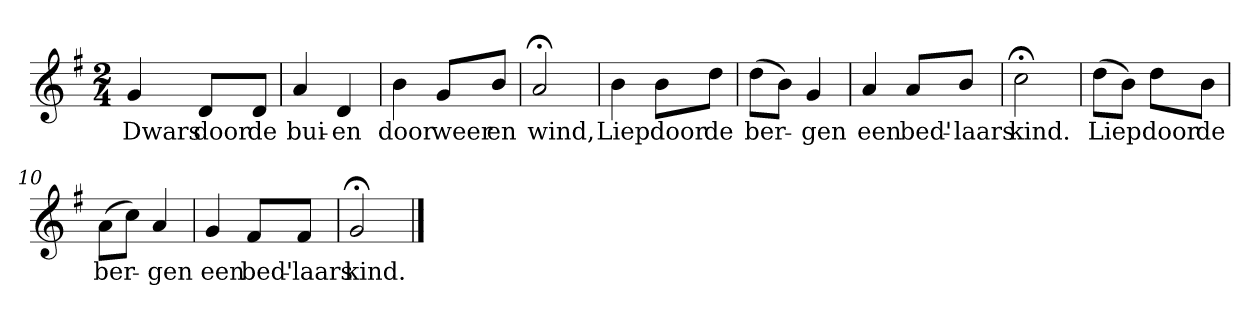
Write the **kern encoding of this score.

**kern	**text
*part1	*part1
*staff1	*staff1
*k[f#]	*
*G:	*
*M2/4	*
*MM120	*
=1	=1
4g	Dwars
8dL	door
8dJ	de
=2	=2
4a	bui-
4d	-en
=3	=3
4b	door
8gL	weer
8bJ	en
=4	=4
2a;<	wind,
=5	=5
4b	Liep
8bL	door
8ddJ	de
=6	=6
(8ddL	ber-
8bJ)	.
4g	-gen
=7	=7
4a	een
8aL	bed'-
8bJ	-laars
=8	=8
2cc;<	kind.
=9	=9
(8ddL	Liep
8bJ)	.
8ddL	door
8bJ	de
=10	=10
(8aL	ber-
8ccJ)	.
4a	-gen
=11	=11
4g	een
8f#L	bed'-
8f#J	-laars
=12	=12
2g;<	kind.
==	==
*-	*-
